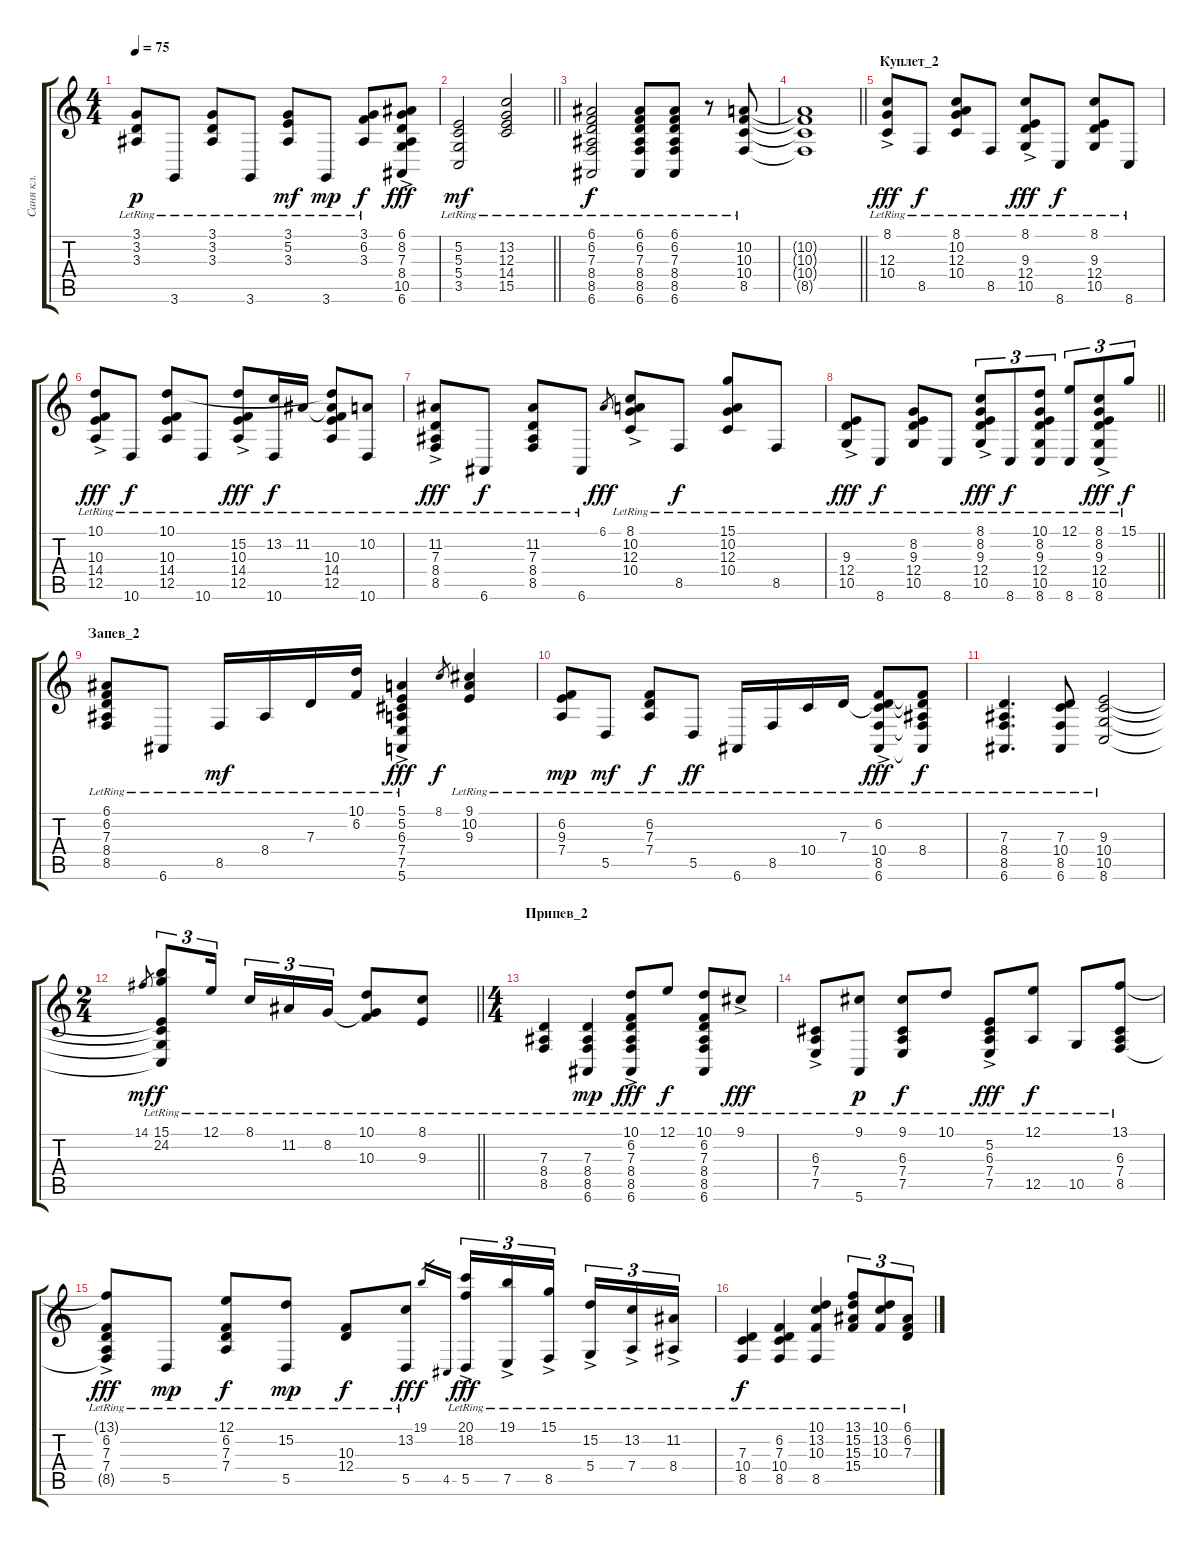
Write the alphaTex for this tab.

\track ("Саня кл." "Саня кл.") {instrument acousticgrandpiano}
\staff {score tabs}
\tuning (E4 B3 G3 D3 A2 E2) {hide}
\ts (4 4)
\tempo 75
\clef g2
\ks c
(3.1{lr} 3.2{lr} 3.3{lr}).8{dy p} 3.6{lr}.8 (3.1{lr} 3.2{lr} 3.3{lr}).8 3.6{lr}.8 (3.1{lr} 5.2{lr} 3.3{lr}).8{dy mf} 3.6{lr}.8{dy mp} (3.1{lr} 6.2{lr} 3.3{lr}).8{dy f} (6.1{ac} 8.2{ac} 7.3{ac} 8.4{ac} 10.5{ac} 6.6{ac}).8{dy fff} |
\barLineRight lightlight
(5.2{lr} 5.3{lr} 5.4{lr} 3.5{lr}).2{dy mf} (13.2{lr} 12.3{lr} 14.4{lr} 15.5{lr}).2 |
\section ("" "")
(6.1{lr} 6.2{lr} 7.3{lr} 8.4{lr} 8.5{lr} 6.6{lr}).2{dy f} (6.1{lr} 6.2{lr} 7.3{lr} 8.4{lr} 8.5{lr} 6.6{lr}).8 (6.1{lr} 6.2{lr} 7.3{lr} 8.4{lr} 8.5{lr} 6.6{lr}).8 r.8 (10.2{lr} 10.3{lr} 10.4{lr} 8.5{lr}).8 |
\barLineRight lightlight
(10.2{t} 10.3{t} 10.4{t} 8.5{t}).1 |
\section ("" "Куплет_2")
(8.1{ac lr} 12.3{ac lr} 10.4{ac lr}).8{dy fff} 8.5{lr}.8{dy f} (8.1{lr} 10.2{lr} 12.3{lr} 10.4{lr}).8 8.5{lr}.8 (8.1{ac lr} 9.3{ac lr} 12.4{ac lr} 10.5{ac lr}).8{dy fff} 8.6{lr}.8{dy f} (8.1{lr} 9.3{lr} 12.4{lr} 10.5{lr}).8 8.6{lr}.8 |
(10.1{ac lr} 10.3{ac lr} 14.4{ac lr} 12.5{ac lr}).8{dy fff} 10.6{lr}.8{dy f} (10.1{lr} 10.3{lr} 14.4{lr} 12.5{lr}).8 10.6{lr}.8 (15.2{lr} 10.3{ac lr} 14.4{ac lr} 12.5{ac lr}).8{dy fff} (13.2{lr} 10.6{lr}).16{dy f} 11.2{lr}.16 (10.1{t} 11.2{t} 10.3{lr} 14.4{lr} 12.5{lr}).8 (10.2{lr} 10.6{lr}).8 |
(11.2{ac lr} 7.3{ac lr} 8.4{ac lr} 8.5{ac lr}).8{dy fff} 6.6{lr}.8{dy f} (11.2{lr} 7.3{lr} 8.4{lr} 8.5{lr}).8 6.6{lr}.8 6.1.8{gr dy fff} (8.1{ac lr} 10.2{ac lr} 12.3{ac lr} 10.4{ac lr}).8 8.5{lr}.8{dy f} (15.1{lr} 10.2{lr} 12.3{lr} 10.4{lr}).8 8.5{lr}.8 |
\barLineRight lightlight
(9.3{ac lr} 12.4{ac lr} 10.5{ac lr}).8{dy fff} 8.6{lr}.8{dy f} (8.2{lr} 9.3{lr} 12.4{lr} 10.5{lr}).8 8.6{lr}.8 (8.1{ac lr} 8.2{ac lr} 9.3{ac lr} 12.4{ac lr} 10.5{ac lr}).8{tu (3 2) dy fff} 8.6{lr}.8{tu (3 2) dy f} (10.1{lr} 8.2{lr} 9.3{lr} 12.4{lr} 10.5{lr} 8.6{lr}).8{tu (3 2)} (12.1{lr} 8.6{lr}).8{tu (3 2)} (8.1{ac lr} 8.2{ac lr} 9.3{ac lr} 12.4{ac lr} 10.5{ac lr} 8.6{ac lr}).8{tu (3 2) dy fff} 15.1{lr}.8{tu (3 2) dy f} |
\section ("" "Запев_2")
(6.1{lr} 6.2{lr} 7.3{lr} 8.4{lr} 8.5{lr}).8 6.6{lr}.8 8.5{lr}.16{dy mf} 8.4{lr}.16 7.3{lr}.16 (10.1{lr} 6.2{lr}).16 (5.1{ac lr} 5.2{ac lr} 6.3{ac lr} 7.4{ac lr} 7.5{ac lr} 5.6{ac lr}).4{dy fff} 8.1.8{gr dy f} (9.1{lr} 10.2{lr} 9.3{lr}).4 |
(6.2{lr} 9.3{lr} 7.4{lr}).8{dy mp} 5.5{lr}.8{dy mf} (6.2{lr} 7.3{lr} 7.4{lr}).8{dy f} 5.5{lr}.8{dy ff} 6.6{lr}.16 8.5{lr}.16 10.4{lr}.16 7.3{lr}.16 (6.2{ac lr} 7.3{t} 10.4{ac lr} 8.5{ac lr} 6.6{ac lr}).8{dy fff} (6.2{t} 7.3{t} 8.4{lr} 8.5{t} 6.6{t}).8{dy f} |
(7.3{lr} 8.4{lr} 8.5{lr} 6.6{lr}).4{d} (7.3{lr} 10.4{lr} 8.5{lr} 6.6{lr}).8 (9.3{lr} 10.4{lr} 10.5{lr} 8.6{lr}).2 |
\ts (2 4)
\barLineRight lightlight
14.1.8{gr dy mf} (15.1{lr} 24.2{lr} 9.3{t} 10.4{t} 10.5{t} 8.6{t}).8{tu (3 2) dy f} 12.1{lr}.16{tu (3 2)} 8.1{lr}.16{tu (3 2)} 11.2{lr}.16{tu (3 2)} 8.2{lr}.16{tu (3 2)} (10.1{lr} 8.2{t} 10.3{lr}).8 (8.1{lr} 9.3{lr}).8 |
\ts (4 4)
\section ("" "Припев_2")
(7.3{lr} 8.4{lr} 8.5{lr}).4 (7.3{lr} 8.4{lr} 8.5{lr} 6.6{lr}).4{dy mp} (10.1{ac lr} 6.2{ac lr} 7.3{ac lr} 8.4{ac lr} 8.5{ac lr} 6.6{ac lr}).8{dy fff} 12.1{lr}.8{dy f} (10.1{lr} 6.2{lr} 7.3{lr} 8.4{lr} 8.5{lr} 6.6{lr}).8 9.1{ac lr}.8{dy fff} |
(6.3{ac lr} 7.4{ac lr} 7.5{ac lr}).8 (9.1{lr} 5.6{lr}).8{dy p} (9.1{lr} 6.3{lr} 7.4{lr} 7.5{lr}).8{dy f} 10.1{lr}.8 (5.2{ac lr} 6.3{ac lr} 7.4{ac lr} 7.5{ac lr}).8{dy fff} (12.1{lr} 12.5{lr}).8{dy f} 10.5{lr}.8 (13.1{lr} 6.3{lr} 7.4{lr} 8.5{lr}).8 |
(13.1{t} 6.2{ac lr} 7.3{ac lr} 7.4{ac lr} 8.5{t}).8{dy fff} 5.5{lr}.8{dy mp} (12.1{lr} 6.2{lr} 7.3{lr} 7.4{lr}).8{dy f} (15.2{lr} 5.5{lr}).8{dy mp} (10.3{lr} 12.4{lr}).8{dy f} (13.2{lr} 5.5{lr}).8{dy ff} 19.1.16{gr dy f} 4.5.16{gr} (20.1{ac lr} 18.2{ac lr} 5.5{ac lr}).16{tu (3 2) dy fff} (19.1{ac lr} 7.5{ac lr}).16{tu (3 2)} (15.1{ac lr} 8.5{ac lr}).16{tu (3 2)} (15.2{ac lr} 5.4{ac lr}).16{tu (3 2)} (13.2{ac lr} 7.4{ac lr}).16{tu (3 2)} (11.2{ac lr} 8.4{ac lr}).16{tu (3 2)} |
(7.3{lr} 10.4{lr} 8.5{lr}).4{dy f} (6.2{lr} 7.3{lr} 10.4{lr} 8.5{lr}).4 (10.1{lr} 13.2{lr} 10.3{lr} 8.5{lr}).4 (13.1{lr} 15.2{lr} 15.3{lr} 15.4{lr}).8{tu (3 2)} (10.1{lr} 13.2{lr} 10.3{lr}).8{tu (3 2)} (6.1{lr} 6.2{lr} 7.3{lr}).8{tu (3 2)}
